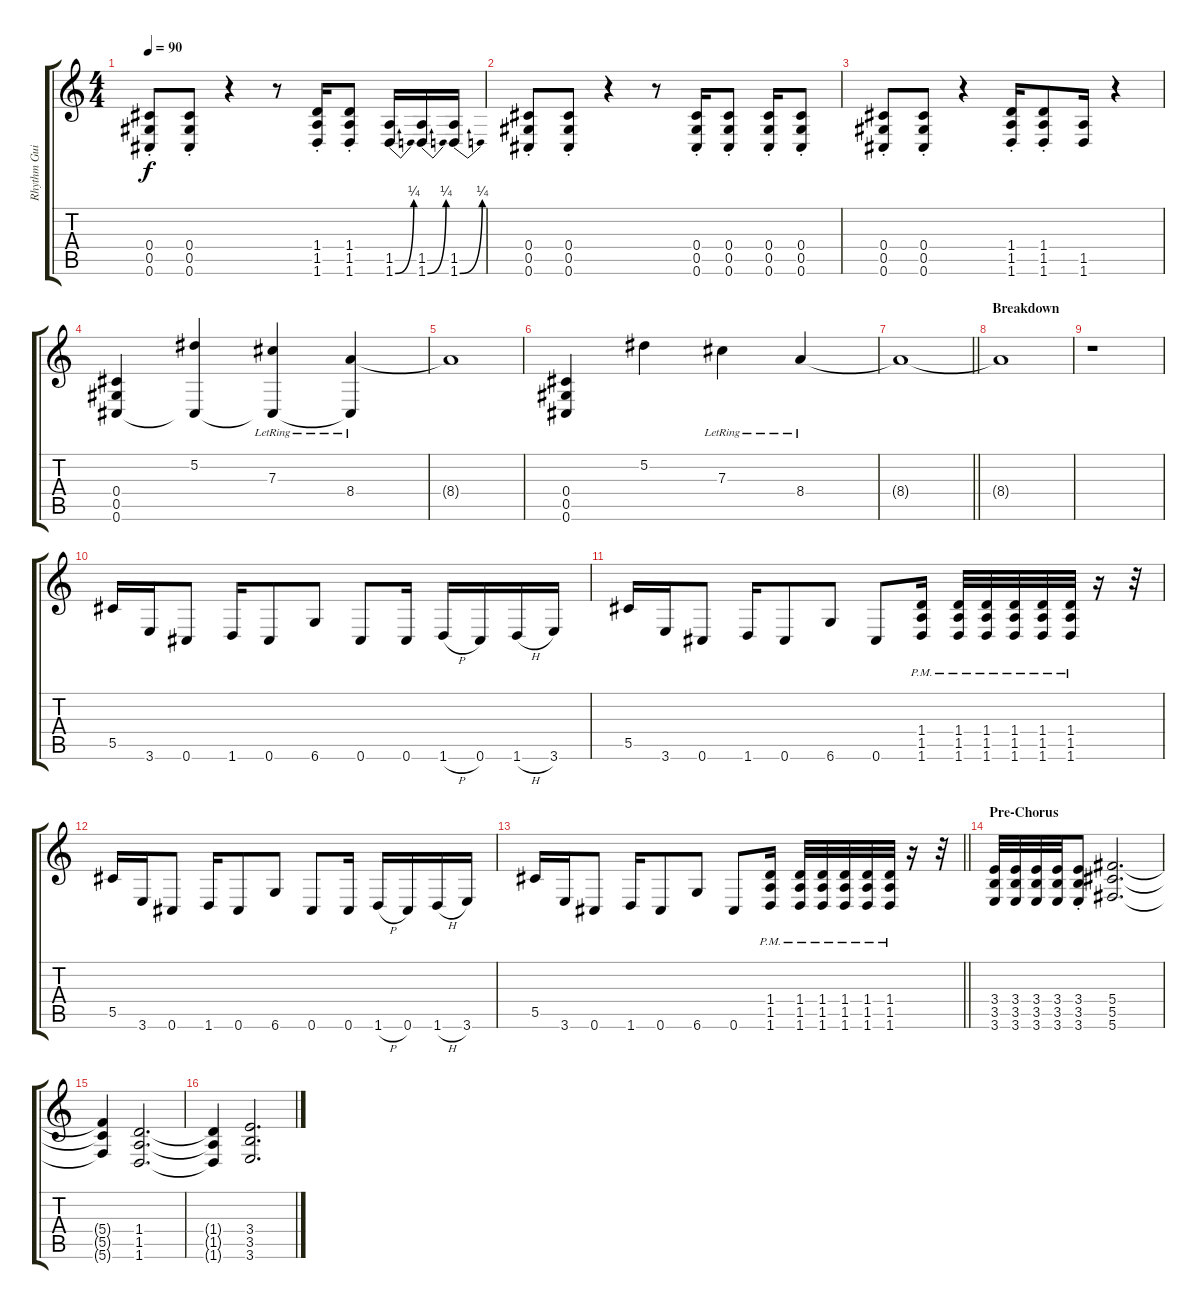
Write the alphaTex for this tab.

\track ("Rhythm Guitar " "Rhythm Gui") {instrument distortionguitar}
\staff {score tabs}
\tuning (Eb4 Bb3 Gb3 Db3 Ab2 Db2) {hide}
\ts (4 4)
\tempo 90
\clef g2
\ks c
(0.4{st} 0.5{st} 0.6{st}).8{dy f} (0.4{st} 0.5{st} 0.6{st}).8 r.4 r.8 (1.4{st} 1.5{st} 1.6{st}).16 (1.4{st} 1.5{st} 1.6{st}).8 (1.5 1.6{be (bend 0 0 60 1)}).16 (1.5 1.6{be (bend 0 0 60 1)}).16 (1.5 1.6{be (bend 0 0 60 1)}).16 |
(0.4{st} 0.5{st} 0.6{st}).8 (0.4{st} 0.5{st} 0.6{st}).8 r.4 r.8 (0.4{st} 0.5{st} 0.6{st}).16 (0.4{st} 0.5{st} 0.6{st}).8 (0.4{st} 0.5{st} 0.6{st}).16 (0.4{st} 0.5{st} 0.6{st}).8 |
(0.4{st} 0.5{st} 0.6{st}).8 (0.4{st} 0.5{st} 0.6{st}).8 r.4 (1.4{st} 1.5{st} 1.6{st}).16 (1.4{st} 1.5{st} 1.6{st}).8 (1.5 1.6).16 r.4 |
(0.4 0.5 0.6).4 (5.2 0.6{t}).4 (7.3{lr} 0.6{t}).4 (8.4{lr} 0.6{t}).4 |
8.4{t}.1 |
(0.4 0.5 0.6).4 5.2.4 7.3{lr}.4 8.4{lr}.4 |
\barLineRight lightlight
8.4{t}.1 |
\section ("" "Breakdown")
8.4{t}.1 |
r.1 |
5.5.16 3.6.16 0.6.8 1.6.16 0.6.8 6.6.8 0.6.8 0.6.16 1.6{h}.16 0.6.16 1.6{h}.16 3.6.16 |
5.5.16 3.6.16 0.6.8 1.6.16 0.6.8 6.6.8 0.6.8 (1.4{pm} 1.5{pm} 1.6{pm}).16 (1.4{pm} 1.5{pm} 1.6{pm}).32 (1.4{pm} 1.5{pm} 1.6{pm}).32 (1.4{pm} 1.5{pm} 1.6{pm}).32 (1.4{pm} 1.5{pm} 1.6{pm}).32 (1.4{pm} 1.5{pm} 1.6{pm}).32 r.16 r.32 |
5.5.16 3.6.16 0.6.8 1.6.16 0.6.8 6.6.8 0.6.8 0.6.16 1.6{h}.16 0.6.16 1.6{h}.16 3.6.16 |
\barLineRight lightlight
5.5.16 3.6.16 0.6.8 1.6.16 0.6.8 6.6.8 0.6.8 (1.4{pm} 1.5{pm} 1.6{pm}).16 (1.4{pm} 1.5{pm} 1.6{pm}).32 (1.4{pm} 1.5{pm} 1.6{pm}).32 (1.4{pm} 1.5{pm} 1.6{pm}).32 (1.4{pm} 1.5{pm} 1.6{pm}).32 (1.4{pm} 1.5{pm} 1.6{pm}).32 r.16 r.32 |
\section ("" "Pre-Chorus ")
(3.4 3.5 3.6).32 (3.4 3.5 3.6).32 (3.4 3.5 3.6).32 (3.4 3.5 3.6).32 (3.4{st} 3.5{st} 3.6{st}).8 (5.4 5.5 5.6).2{d} |
(5.4{t} 5.5{t} 5.6{t}).4 (1.4 1.5 1.6).2{d} |
(1.4{t} 1.5{t} 1.6{t}).4 (3.4 3.5 3.6).2{d}
